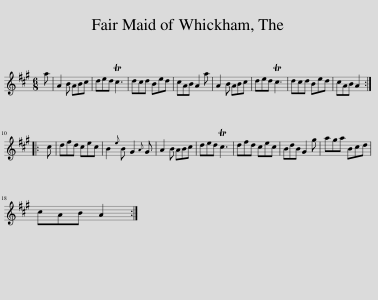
X:1
L:1/8
M:6/8
I:linebreak $
K:A
V:1 treble
V:1
 a | A2 B ABc | ded Tc3 | dcd Bed | cAB A2 a | %5
 A2 B ABc | ded Tc3 | dcd Bed | cAB A2 ::$ c | %10
 dfd cec | B2{e} B G2{A} G | A2 B ABc | ded Tc3 | dfd cec | %15
 BdB G2 g | aga Bcd |$ cAB A2 :| %18
